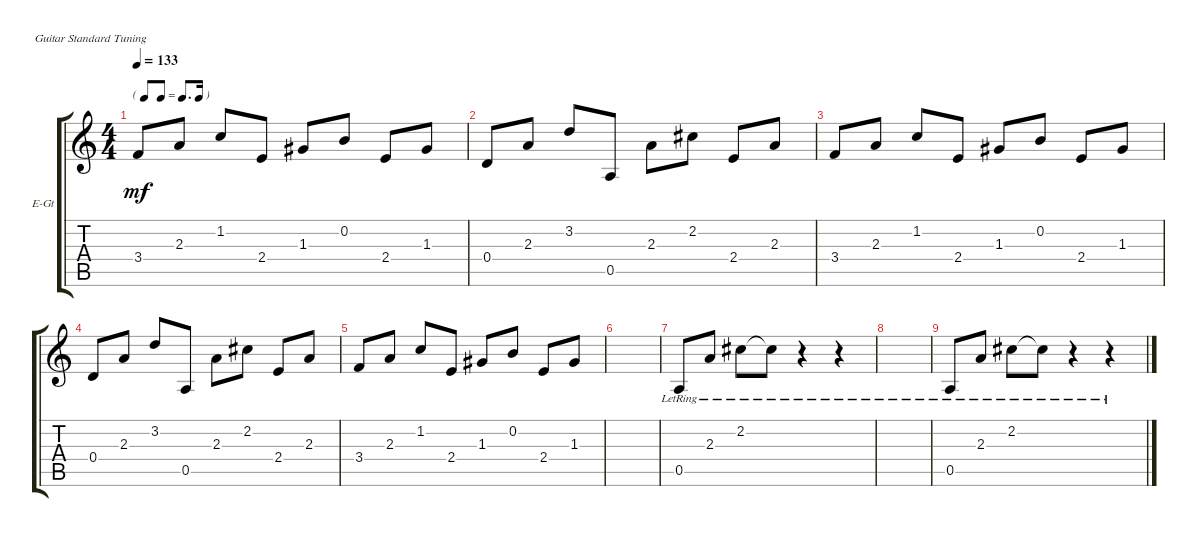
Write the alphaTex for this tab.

\defaultSystemsLayout 4
\bracketExtendMode groupsimilarinstruments
\firstSystemTrackNameOrientation horizontal
\otherSystemsTrackNameOrientation horizontal
\track ("Electric Guitar" "E-Gt") {instrument electricguitarclean}
\staff {score tabs}
\tuning (E4 B3 G3 D3 A2 E2)
\ts (4 4)
\tf dotted8th
\tempo 133
\clef g2
\scale
0.333333
\ks c
3.4.8{dy mf} 2.3.8 1.2.8 2.4.8 1.3.8 0.2.8 2.4.8 1.3.8 |
\scale
0.333333 0.4.8 2.3.8 3.2.8 0.5.8 2.3.8 2.2.8 2.4.8 2.3.8 |
\scale
0.333333 3.4.8 2.3.8 1.2.8 2.4.8 1.3.8 0.2.8 2.4.8 1.3.8 |
\scale
0.333333 0.4.8 2.3.8 3.2.8 0.5.8 2.3.8 2.2.8 2.4.8 2.3.8 |
\scale
0.333333 3.4.8 2.3.8 1.2.8 2.4.8 1.3.8 0.2.8 2.4.8 1.3.8 |
\scale
0.333333 |
\scale
0.333333 0.5{lr}.8 2.3{lr}.8 2.2{lr}.8 2.2{lr t}.8 r.4 r.4 |
\scale
0.333333 |
\scale
0.333333 0.5{lr}.8 2.3{lr}.8 2.2{lr}.8 2.2{lr t}.8 r.4 r.4 |
\scale
0.333333 |
\scale
0.333333
